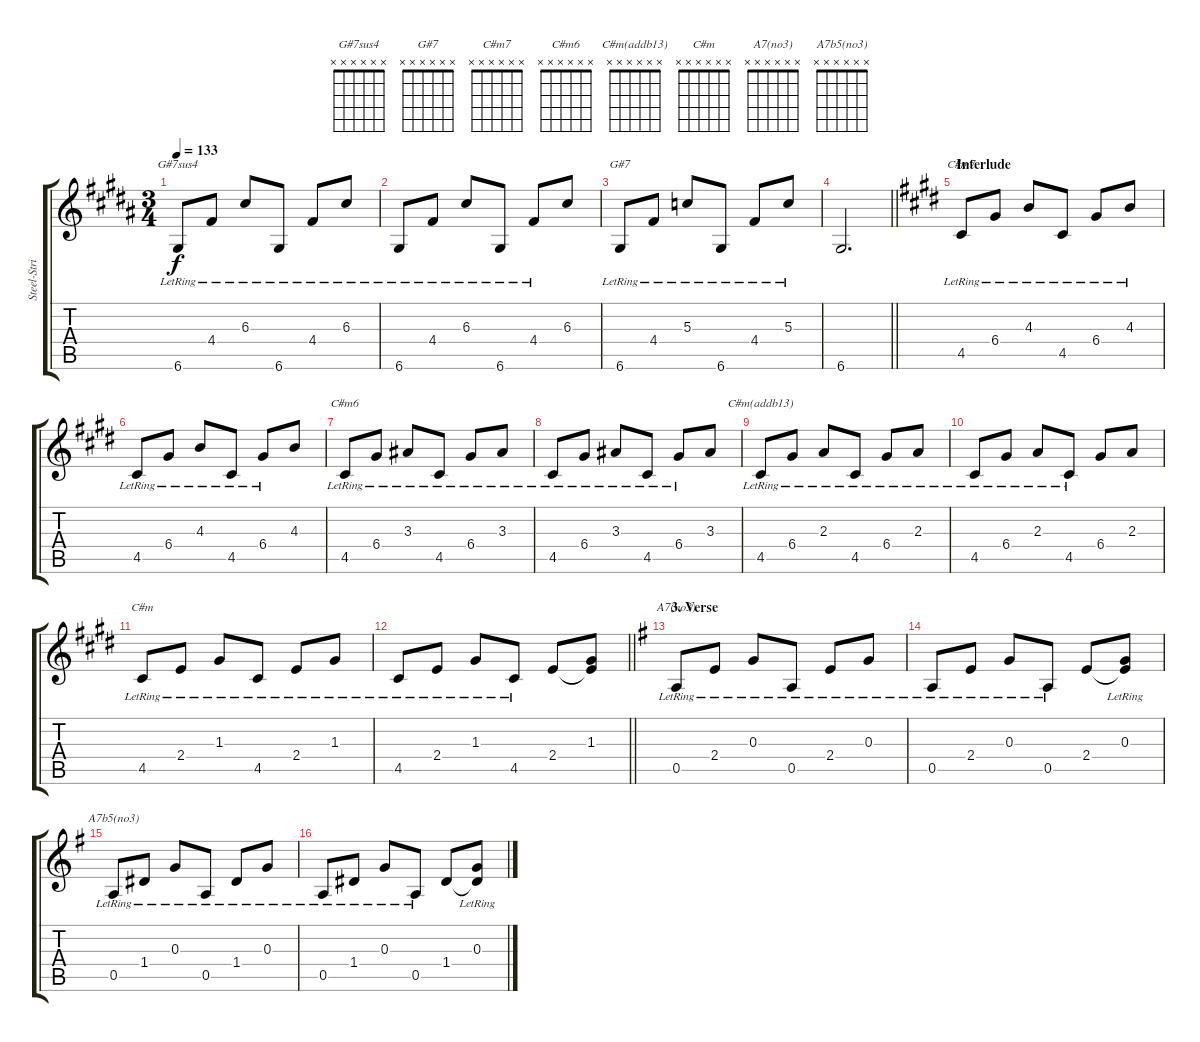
\track ("Steel-Strined Acoustic" "Steel-Stri") {instrument acousticguitarsteel}
\staff {score tabs}
\tuning (E4 B3 G3 D3 A2 D2) {hide}
\chord ("G#7sus4" x x x x x x)
\chord ("G#7" x x x x x x)
\chord ("C#m7" x x x x x x)
\chord ("C#m6" x x x x x x)
\chord ("C#m(addb13)" x x x x x x)
\chord ("C#m" x x x x x x)
\chord ("A7(no3)" x x x x x x)
\chord ("A7b5(no3)" x x x x x x)
\ts (3 4)
\tempo 133
\clef g2
\ks b
6.6{lr}.8{ch "G#7sus4" dy f} 4.4{lr}.8 6.3{lr}.8 6.6{lr}.8 4.4{lr}.8 6.3{lr}.8 |
6.6{lr}.8 4.4{lr}.8 6.3{lr}.8 6.6{lr}.8 4.4{lr}.8 6.3.8 |
6.6{lr}.8{ch "G#7"} 4.4{lr}.8 5.3{lr}.8 6.6{lr}.8 4.4{lr}.8 5.3{lr}.8 |
\barLineRight lightlight
6.6.2{d} |
\section ("" "Interlude")
\ks c#minor
4.5{lr}.8{ch "C#m7"} 6.4{lr}.8 4.3{lr}.8 4.5{lr}.8 6.4{lr}.8 4.3{lr}.8 |
4.5{lr}.8 6.4{lr}.8 4.3{lr}.8 4.5{lr}.8 6.4{lr}.8 4.3.8 |
4.5{lr}.8{ch "C#m6"} 6.4{lr}.8 3.3{lr}.8 4.5{lr}.8 6.4{lr}.8 3.3{lr}.8 |
4.5{lr}.8 6.4{lr}.8 3.3{lr}.8 4.5{lr}.8 6.4{lr}.8 3.3.8 |
4.5{lr}.8{ch "C#m(addb13)"} 6.4{lr}.8 2.3{lr}.8 4.5{lr}.8 6.4{lr}.8 2.3{lr}.8 |
4.5{lr}.8 6.4{lr}.8 2.3{lr}.8 4.5{lr}.8 6.4.8 2.3.8 |
4.5{lr}.8{ch "C#m"} 2.4{lr}.8 1.3{lr}.8 4.5{lr}.8 2.4{lr}.8 1.3{lr}.8 |
\barLineRight lightlight
4.5{lr}.8 2.4{lr}.8 1.3{lr}.8 4.5{lr}.8 2.4.8 (1.3 2.4{t}).8 |
\section ("" "3. Verse")
\ks eminor
0.5{lr}.8{ch "A7(no3)"} 2.4{lr}.8 0.3{lr}.8 0.5{lr}.8 2.4{lr}.8 0.3{lr}.8 |
0.5{lr}.8 2.4{lr}.8 0.3{lr}.8 0.5{lr}.8 2.4.8 (0.3{lr} 2.4{t}).8 |
0.5{lr}.8{ch "A7b5(no3)"} 1.4{lr}.8 0.3{lr}.8 0.5{lr}.8 1.4{lr}.8 0.3{lr}.8 |
0.5{lr}.8 1.4{lr}.8 0.3{lr}.8 0.5{lr}.8 1.4.8 (0.3{lr} 1.4{t}).8
